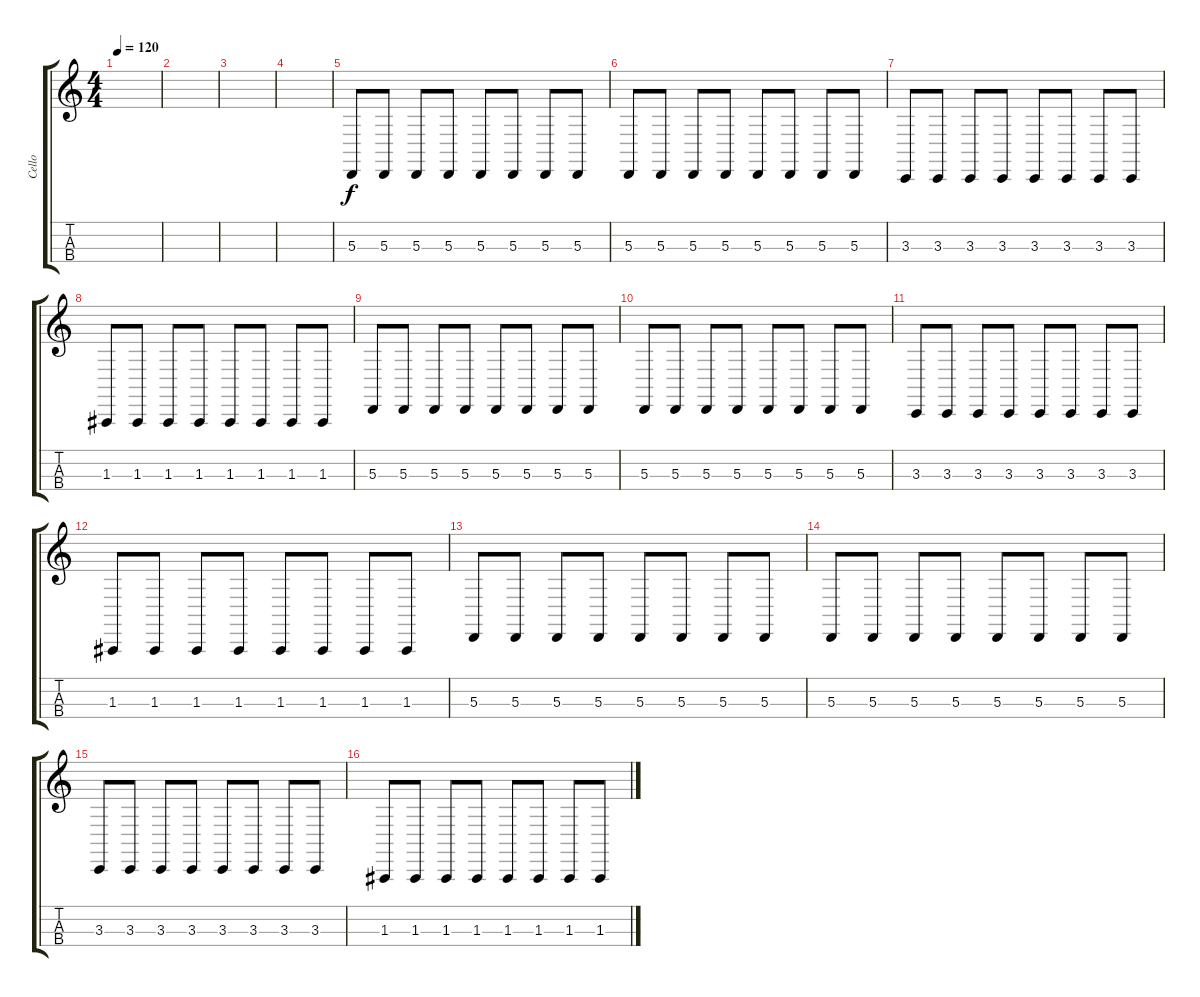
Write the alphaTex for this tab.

\track ("Cello" "Cello") {instrument cello}
\staff {score tabs}
\tuning (G2 D2 A1 E2) {hide}
\ts (4 4)
\tempo 120
\clef g2
\ks c
|
|
|
|
5.3.8 5.3.8 5.3.8 5.3.8 5.3.8 5.3.8 5.3.8 5.3.8 |
5.3.8 5.3.8 5.3.8 5.3.8 5.3.8 5.3.8 5.3.8 5.3.8 |
3.3.8 3.3.8 3.3.8 3.3.8 3.3.8 3.3.8 3.3.8 3.3.8 |
1.3.8 1.3.8 1.3.8 1.3.8 1.3.8 1.3.8 1.3.8 1.3.8 |
5.3.8 5.3.8 5.3.8 5.3.8 5.3.8 5.3.8 5.3.8 5.3.8 |
5.3.8 5.3.8 5.3.8 5.3.8 5.3.8 5.3.8 5.3.8 5.3.8 |
3.3.8 3.3.8 3.3.8 3.3.8 3.3.8 3.3.8 3.3.8 3.3.8 |
1.3.8 1.3.8 1.3.8 1.3.8 1.3.8 1.3.8 1.3.8 1.3.8 |
5.3.8 5.3.8 5.3.8 5.3.8 5.3.8 5.3.8 5.3.8 5.3.8 |
5.3.8 5.3.8 5.3.8 5.3.8 5.3.8 5.3.8 5.3.8 5.3.8 |
3.3.8 3.3.8 3.3.8 3.3.8 3.3.8 3.3.8 3.3.8 3.3.8 |
1.3.8 1.3.8 1.3.8 1.3.8 1.3.8 1.3.8 1.3.8 1.3.8
